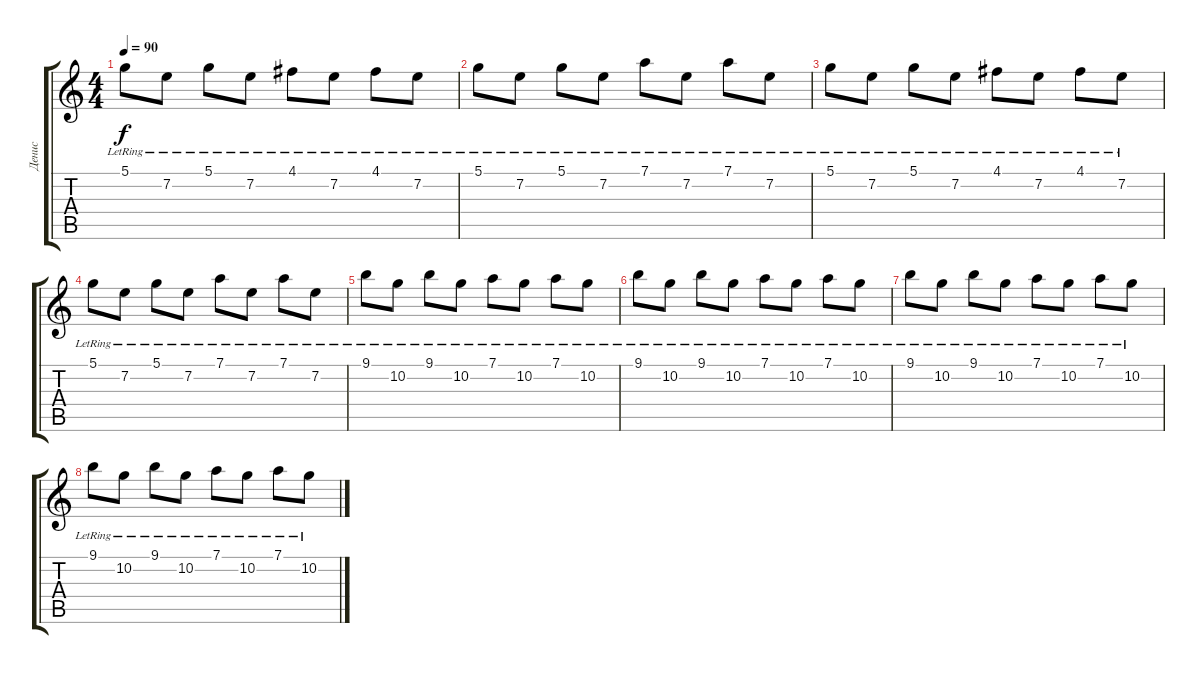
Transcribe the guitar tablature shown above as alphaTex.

\track ("Денис" "Денис") {instrument electricguitarclean}
\staff {score tabs}
\tuning (D4 A3 F3 C3 G2 C2) {hide}
\ts (4 4)
\tempo 90
\clef g2
\ks c
5.1{lr}.8{dy f} 7.2{lr}.8 5.1{lr}.8 7.2{lr}.8 4.1{lr}.8 7.2{lr}.8 4.1{lr}.8 7.2{lr}.8 |
5.1{lr}.8 7.2{lr}.8 5.1{lr}.8 7.2{lr}.8 7.1{lr}.8 7.2{lr}.8 7.1{lr}.8 7.2{lr}.8 |
5.1{lr}.8 7.2{lr}.8 5.1{lr}.8 7.2{lr}.8 4.1{lr}.8 7.2{lr}.8 4.1{lr}.8 7.2{lr}.8 |
5.1{lr}.8 7.2{lr}.8 5.1{lr}.8 7.2{lr}.8 7.1{lr}.8 7.2{lr}.8 7.1{lr}.8 7.2{lr}.8 |
9.1{lr}.8 10.2{lr}.8 9.1{lr}.8 10.2{lr}.8 7.1{lr}.8 10.2{lr}.8 7.1{lr}.8 10.2{lr}.8 |
9.1{lr}.8 10.2{lr}.8 9.1{lr}.8 10.2{lr}.8 7.1{lr}.8 10.2{lr}.8 7.1{lr}.8 10.2{lr}.8 |
9.1{lr}.8 10.2{lr}.8 9.1{lr}.8 10.2{lr}.8 7.1{lr}.8 10.2{lr}.8 7.1{lr}.8 10.2{lr}.8 |
9.1{lr}.8 10.2{lr}.8 9.1{lr}.8 10.2{lr}.8 7.1{lr}.8 10.2{lr}.8 7.1{lr}.8 10.2{lr}.8
